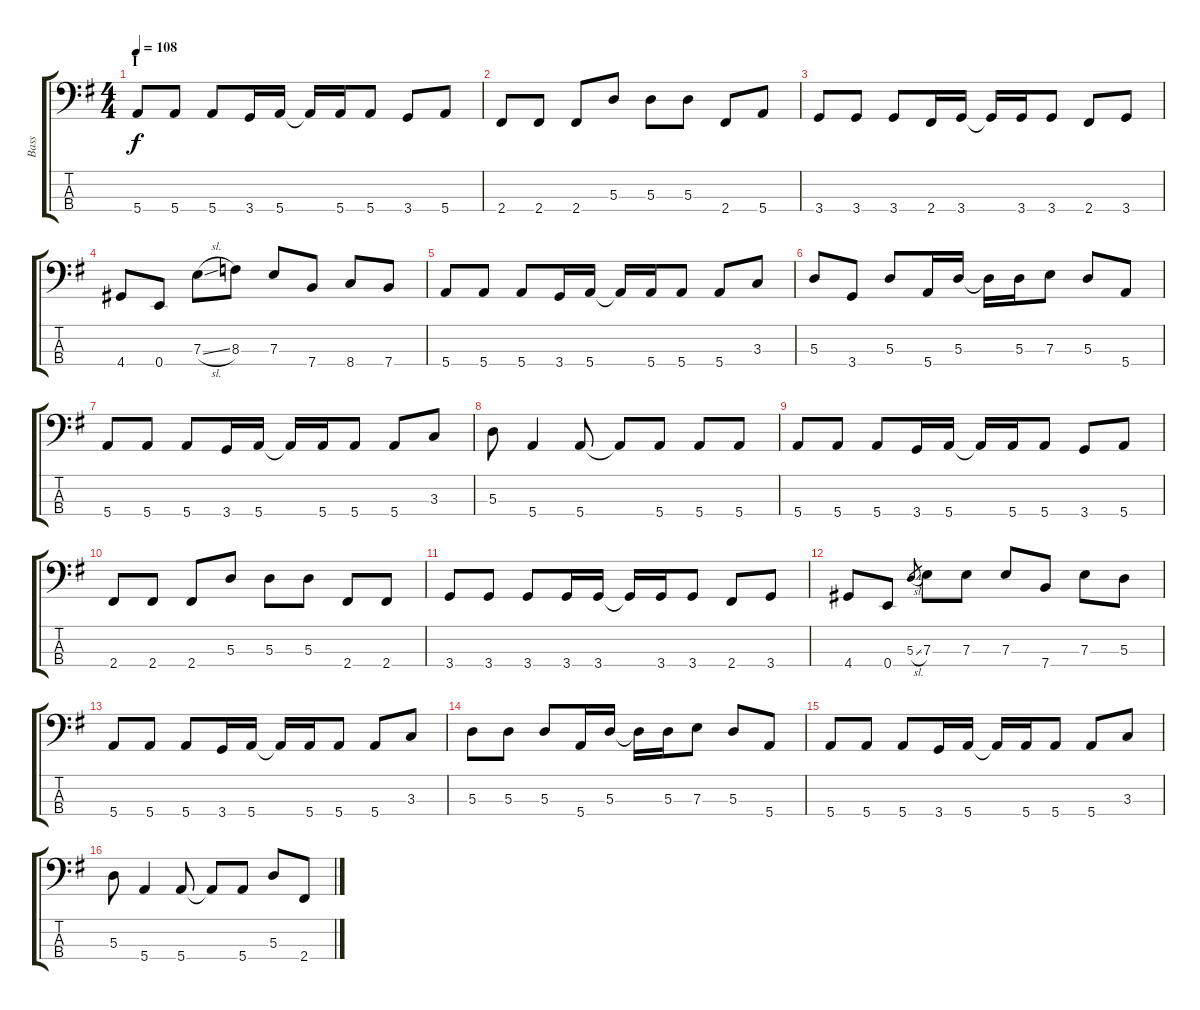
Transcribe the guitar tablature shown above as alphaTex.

\track ("Bass" "Bass") {instrument electricbasspick}
\staff {score tabs}
\tuning (G2 D2 A1 E1) {hide}
\ts (4 4)
\section ("" "I")
\tempo 108
\clef f4
\ks g
5.4.8{dy f} 5.4.8 5.4.8 3.4.16 5.4.16 5.4{t}.16 5.4.16 5.4.8 3.4.8 5.4.8 |
2.4.8 2.4.8 2.4.8 5.3.8 5.3.8 5.3.8 2.4.8 5.4.8 |
3.4.8 3.4.8 3.4.8 2.4.16 3.4.16 3.4{t}.16 3.4.16 3.4.8 2.4.8 3.4.8 |
4.4.8 0.4.8 7.3{sl}.8 8.3.8 7.3.8 7.4.8 8.4.8 7.4.8 |
5.4.8 5.4.8 5.4.8 3.4.16 5.4.16 5.4{t}.16 5.4.16 5.4.8 5.4.8 3.3.8 |
5.3.8 3.4.8 5.3.8 5.4.16 5.3.16 5.3{t}.16 5.3.16 7.3.8 5.3.8 5.4.8 |
5.4.8 5.4.8 5.4.8 3.4.16 5.4.16 5.4{t}.16 5.4.16 5.4.8 5.4.8 3.3.8 |
5.3.8 5.4.4 5.4.8 5.4{t}.8 5.4.8 5.4.8 5.4.8 |
5.4.8 5.4.8 5.4.8 3.4.16 5.4.16 5.4{t}.16 5.4.16 5.4.8 3.4.8 5.4.8 |
2.4.8 2.4.8 2.4.8 5.3.8 5.3.8 5.3.8 2.4.8 2.4.8 |
3.4.8 3.4.8 3.4.8 3.4.16 3.4.16 3.4{t}.16 3.4.16 3.4.8 2.4.8 3.4.8 |
4.4.8 0.4.8 5.3{sl}.8{gr} 7.3.8 7.3.8 7.3.8 7.4.8 7.3.8 5.3.8 |
5.4.8 5.4.8 5.4.8 3.4.16 5.4.16 5.4{t}.16 5.4.16 5.4.8 5.4.8 3.3.8 |
5.3.8 5.3.8 5.3.8 5.4.16 5.3.16 5.3{t}.16 5.3.16 7.3.8 5.3.8 5.4.8 |
5.4.8 5.4.8 5.4.8 3.4.16 5.4.16 5.4{t}.16 5.4.16 5.4.8 5.4.8 3.3.8 |
5.3.8 5.4.4 5.4.8 5.4{t}.8 5.4.8 5.3.8 2.4.8
